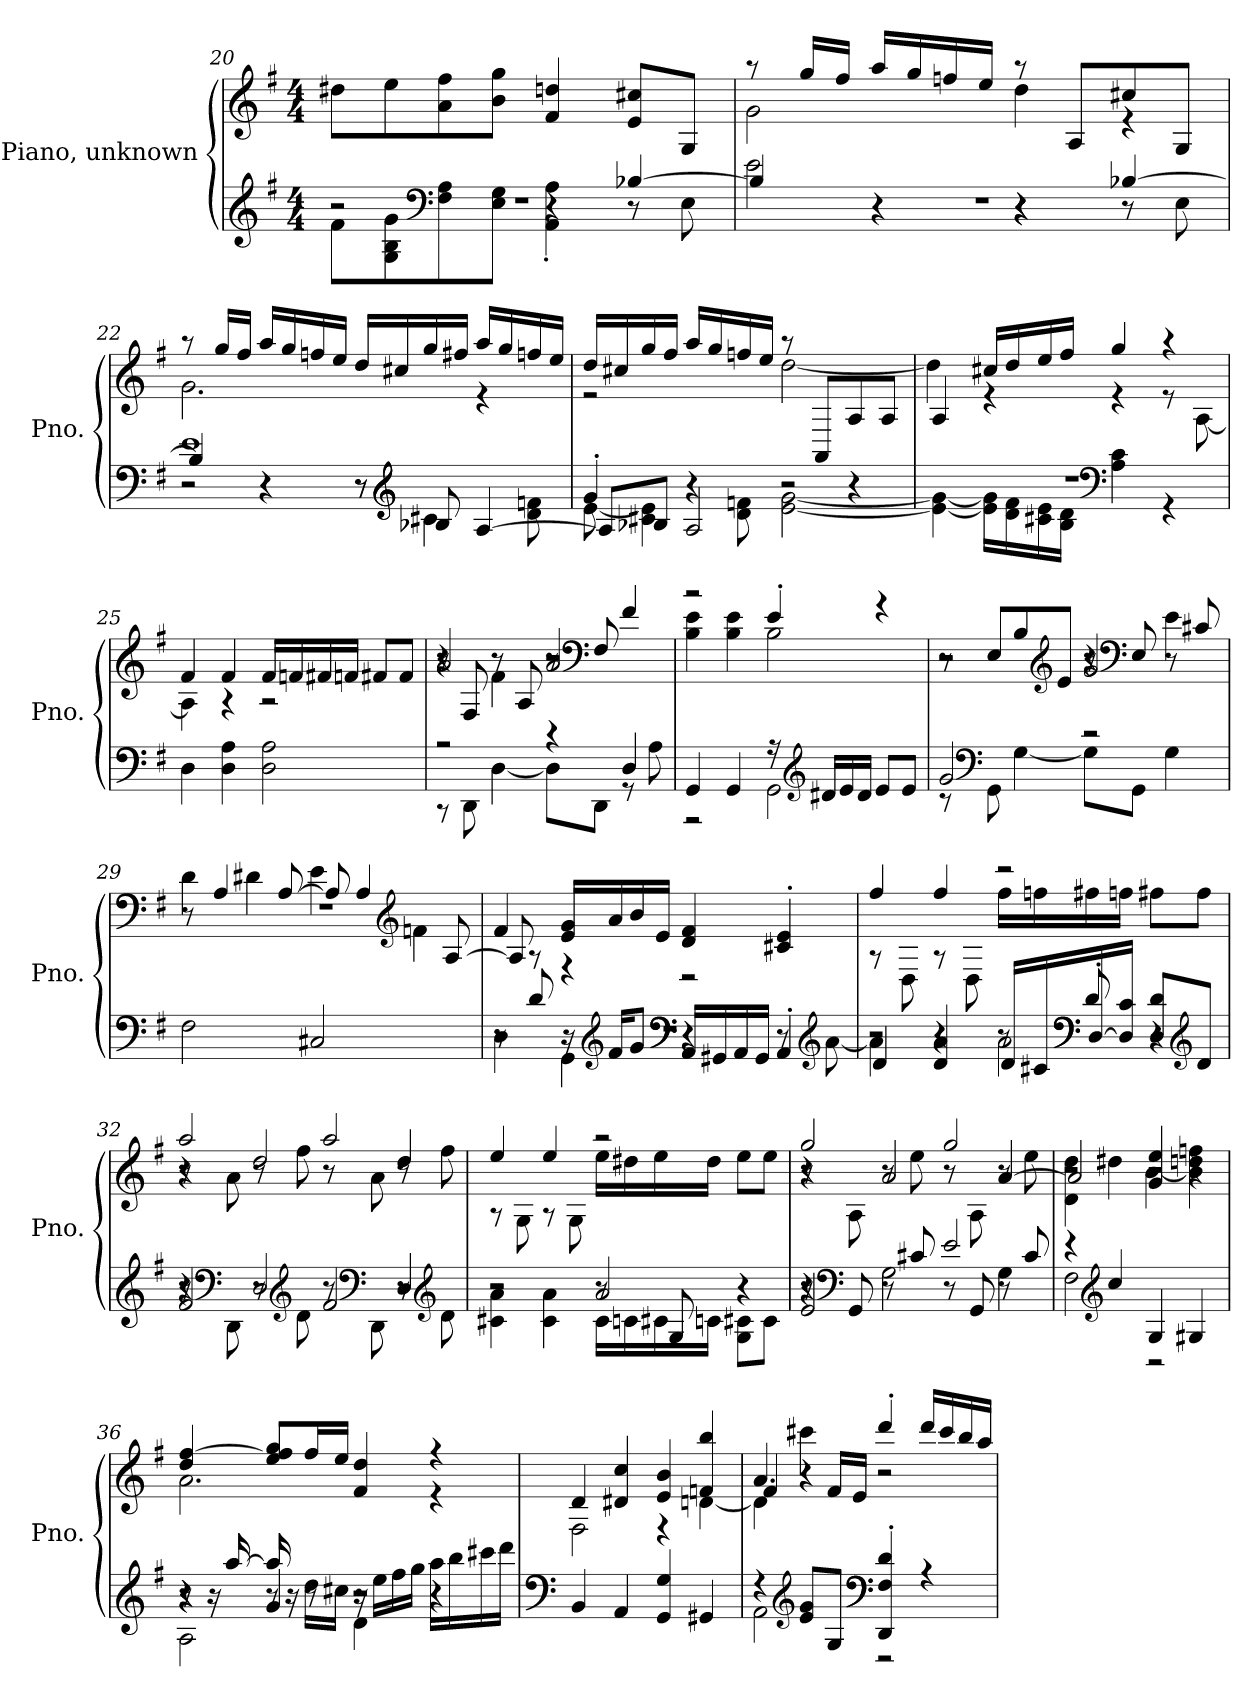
**kern	**kern
*part1	*part1
*staff2	*staff1
*I"Piano, unknown	*
*I'Pno.	*
*clefG2	*clefG2
*k[f#]	*k[f#]
*M4/4	*M4/4
=20	=20
*^	*
*	*^	*
1r	8f#\L	2r	8dd#X\L
.	8G\ 8B\ 8g\	.	8ee\
*clefF4	*	*	*
.	8F#\ 8A\	.	8a\ 8ff#\
.	8E\ 8G\J	.	8b\ 8gg\J
.	4AA\' 4A\'	4r	4f#/ 4ddn/
.	8r	[4B-X/	8e/ 8cc#X/L
.	8E\	.	8G/J
!!LO:PB:g=z
=21	=21	=21	=21
*	*	*	*^
1r	2e\	4B-/]	8r	2g\
.	.	.	16gg/LL	.
.	.	.	16ff#/JJ	.
.	.	4r	16aa/LL	.
.	.	.	16gg/	.
.	.	.	16ffn/	.
.	.	.	16ee/JJ	.
.	4r	4r	8r	4dd\
.	.	.	8A/L	.
.	8r	[4B-X/	8cc#X/	4r
.	8E\	.	8G/J	.
=22	=22	=22	=22	=22
1e	2r	4B-/]	8r	2.g\
.	.	.	16gg/LL	.
.	.	.	16ff#/JJ	.
.	.	4r	16aa/LL	.
.	.	.	16gg/	.
.	.	.	16ffn/	.
.	.	.	16ee/JJ	.
.	8r	8r	16dd/LL	.
.	.	.	16cc#X/	.
*clefG2	*	*	*	*
.	4c#X\	8B-X/	16gg/	.
.	.	.	16ff#X/JJ	.
.	.	[4A/	16aa/LL	4r
.	.	.	16gg/	.
.	8d\ 8fn\	.	16ffn/	.
.	.	.	16ee/JJ	.
!!LO:LB:g=z	!!
=23	=23	=23	=23	=23
4g'/	[8e\	8A/L]	16dd/LL	2r
.	.	.	16cc#X/	.
.	4c#X\ 4e\]	8B-X/J	16gg/	.
.	.	.	16ff#/JJ	.
4r	.	2A/	16aa/LL	.
.	.	.	16gg/	.
.	8d\ 8fn\	.	16ffn/	.
.	.	.	16ee/JJ	.
2r	[2e\ [2g\	.	8r	[2dd\
.	.	.	8AA/L	.
.	.	4r	8A/	.
.	.	.	8A/J	.
*	*v	*v	*	*
=24	=24	=24	=24
1r	4e\_ 4g\_	4A/	4dd\]
.	16e\] 16g\]LL	16cc#X/LL	4r
.	16d\ 16f#\	16dd/	.
.	16c#X\ 16e\	16ee/	.
.	16B\ 16d\JJ	16ff#/JJ	.
*clefF4	*	*	*
.	4A\ 4c#\	4gg/	4r
.	4r	4r	8r
.	.	.	[8A\
*v	*v	*	*
=25	=25	=25
4D\	4f#/	4A\]
4D\ 4A\	4f#/	4r
2D\ 2A\	16f#/LL	2r
.	16fn/	.
.	16f#X/	.
.	16fn/JJ	.
.	8f#X/L	.
.	8f#/J	.
!!LO:LB:g=z
=26	=26	=26
*^	*	*^
2r	8r	2a/	4r	8r
.	8DD\	.	.	8F#/
.	[4D\	.	4f#\	8r
.	.	.	.	8A/
4r	8D\L]	2a/	2r	8r
*	*	*clefF4	*	*
.	8DD\J	.	.	8F#/
4D/	8r	.	.	4f#/
.	8A\	.	.	.
*	*	*	*v	*v
=27	=27	=27	=27
4GG/	2r	2r	4B\ 4e\
4GG/	.	.	4B\ 4e\
16r	2GG\	4e'/	2B\
*clefG2	*	*	*
16d#X/LL	.	.	.
16e/	.	.	.
16d#/JJ	.	.	.
8e/L	.	4r	.
8e/J	.	.	.
=28	=28	=28	=28
*	*	*	*^
2g/	8r	2r	2r	8r
*clefF4	*	*	*	*
.	8GG\	.	.	8E/L
.	[4G\	.	.	8B/
*	*	*clefG2	*	*
.	.	.	.	8e/J
2r	8G\L]	2g/	4r	8r
*	*	*clefF4	*	*
.	8GG\J	.	.	8E/
.	4G\	.	4e\	8r
.	.	.	.	8c#X/
*v	*v	*	*	*
!!LO:LB:g=z	!!	!!
=29	=29	=29	=29
2F#\	1r	4d\	8r
.	.	.	4A/
.	.	4d#X\	.
.	.	.	[8A/
2C#X/	.	4e\	8A/]
.	.	.	4A/
*	*clefG2	*	*
.	.	4fn\	.
.	.	.	[8A/
*	*	*v	*v
=30	=30	=30
*^	*	*
*	*^	*	*
1r	4D\	8r	4f#/	8A/]
.	.	8d/	.	8r
.	4GG\	16r	16e/ 16g/LL	4r
*clefG2	*	*	*	*
.	.	16f#/KL	16a/	.
.	.	8g/J	16b/	.
.	.	.	16e/JJ	.
*clefF4	*	*	*	*
.	4r	16AA/LL	4d/ 4f#/	2r
.	.	16GG#X/	.	.
.	.	16AA/	.	.
.	.	16GG#/JJ	.	.
.	8r	4AA'/	4c#X/' 4e/'	.
*clefG2	*	*	*	*
.	[8a\	.	.	.
!!LO:LB:g=z	!!
=31	=31	=31	=31	=31
2r	4a\]	4d/	4ff#/	8r
.	.	.	.	8D\
.	4r	4d/ 4a/	4ff#/	8r
.	.	.	.	8D\
8r	2a\	16d/LL	2r	16ff#\LL
.	.	16c#X/	.	16ffn\
*clefF4	*	*	*	*
8d'/	.	[16D/	.	16ff#X\
.	.	16D/] 16c#/JJ	.	16ffn\JJ
4r	.	8D/ 8d/L	.	8ff#X\L
*clefG2	*	*	*	*
.	.	8d/J	.	8ff#\J
=32	=32	=32	=32	=32
*	*	*	*	*^
2f#/	8r	4r	2aa/	8r	4r
*clefF4	*	*	*	*	*
.	8DD\	.	.	8a\	.
.	8r	2D/	.	8r	2dd/
*clefG2	*	*	*	*	*
.	8d\	.	.	8ff#\	.
2f#/	8r	.	2aa/	8r	.
*clefF4	*	*	*	*	*
.	8DD\	.	.	8a\	.
.	8r	4D/	.	8r	4dd/
*clefG2	*	*	*	*	*
.	8d\	.	.	8ff#\	.
*	*	*	*	*v	*v
!!LO:LB:g=z
=33	=33	=33	=33	=33
2r	4c#X\ 4a\	2r	4ee/	8r
.	.	.	.	8G\
.	4c#\ 4a\	.	4ee/	8r
.	.	.	.	8G\
2a/	16c#\LL	8r	2r	16ee\LL
.	16cn\	.	.	16dd#X\
.	16c#X\	8G/	.	16ee\
.	16cn\JJ	.	.	16dd#\JJ
.	8G\ 8c#X\L	4r	.	8ee\L
.	8c#\J	.	.	8ee\J
=34	=34	=34	=34	=34
*	*	*	*	*^
2e/	4r	8r	2gg/	8r	4r
*clefF4	*	*	*	*	*
.	.	8GG/	.	8A\	.
.	2G\	8r	.	8r	2a/
.	.	8c#X/	.	8ee\	.
2e/	.	8r	2gg/	8r	.
.	.	8GG/	.	8A\	.
.	4G\	8r	.	8r	[4a/
.	.	8c#/	.	8ee\	.
*	*v	*v	*	*	*
=35	=35	=35	=35	=35
4r	2F#\	2r	4d\ 4dd\	2a/]
*clefG2	*	*	*	*
4cc/	.	.	4dd#X\	.
4G/	2r	4g/ 4ee/	[4b\	2r
4G#X/	.	4r	4b\] 4ddn\ 4ffn\	.
*	*	*	*v	*v
!!LO:PB:g=z
=36	=36	=36	=36
*^	*^	*	*
8r	4r	4r	2A\	4dd/ [4ff#/	2.a\
16r	.	.	.	.	.
[16aa/	.	.	.	.	.
16aa/]	8r	4g/	.	8ee/ 8ff#/] 8gg/L	.
16r	.	.	.	.	.
8r	16dd\LL	.	.	16ff#/L	.
.	16cc#X\JJ	.	.	16ee/JJ	.
2r	16r	2r	4d\	4f#/ 4dd/	.
.	16ee\LL	.	.	.	.
.	16ff#\	.	.	.	.
.	16gg\JJ	.	.	.	.
.	16aa\LL	.	4r	4r	4r
.	16bb\	.	.	.	.
.	16ccc#X\	.	.	.	.
.	16ddd\JJ	.	.	.	.
*v	*v	*v	*v	*	*
=37	=37	=37
*clefF4	*	*
4BB/	4d/	2F#\
4AA/	4d#X/ 4cc/	.
4GG/ 4G/	4e/ 4b/	4r
4GG#X/	4fn/ 4bb/	[4dn\
=38	=38	=38
*^	*	*^
4r	2AA\	4.a/	4d\]	4f#/
*clefG2	*	*	*	*
8e/ 8g/L	.	.	4ccc#X\	4r
8G/J	.	16f#/LL	.	.
.	.	16e/JJ	.	.
*clefF4	*	*	*	*
4DD/' 4F#/' 4d/'	2r	4ddd'/	2r	2r
4r	.	16ddd/LL	.	.
.	.	16ccc#/	.	.
.	.	16bb/	.	.
.	.	16aa/JJ	.	.
*v	*v	*	*	*
*	*v	*v	*v
=	=
*-	*-
